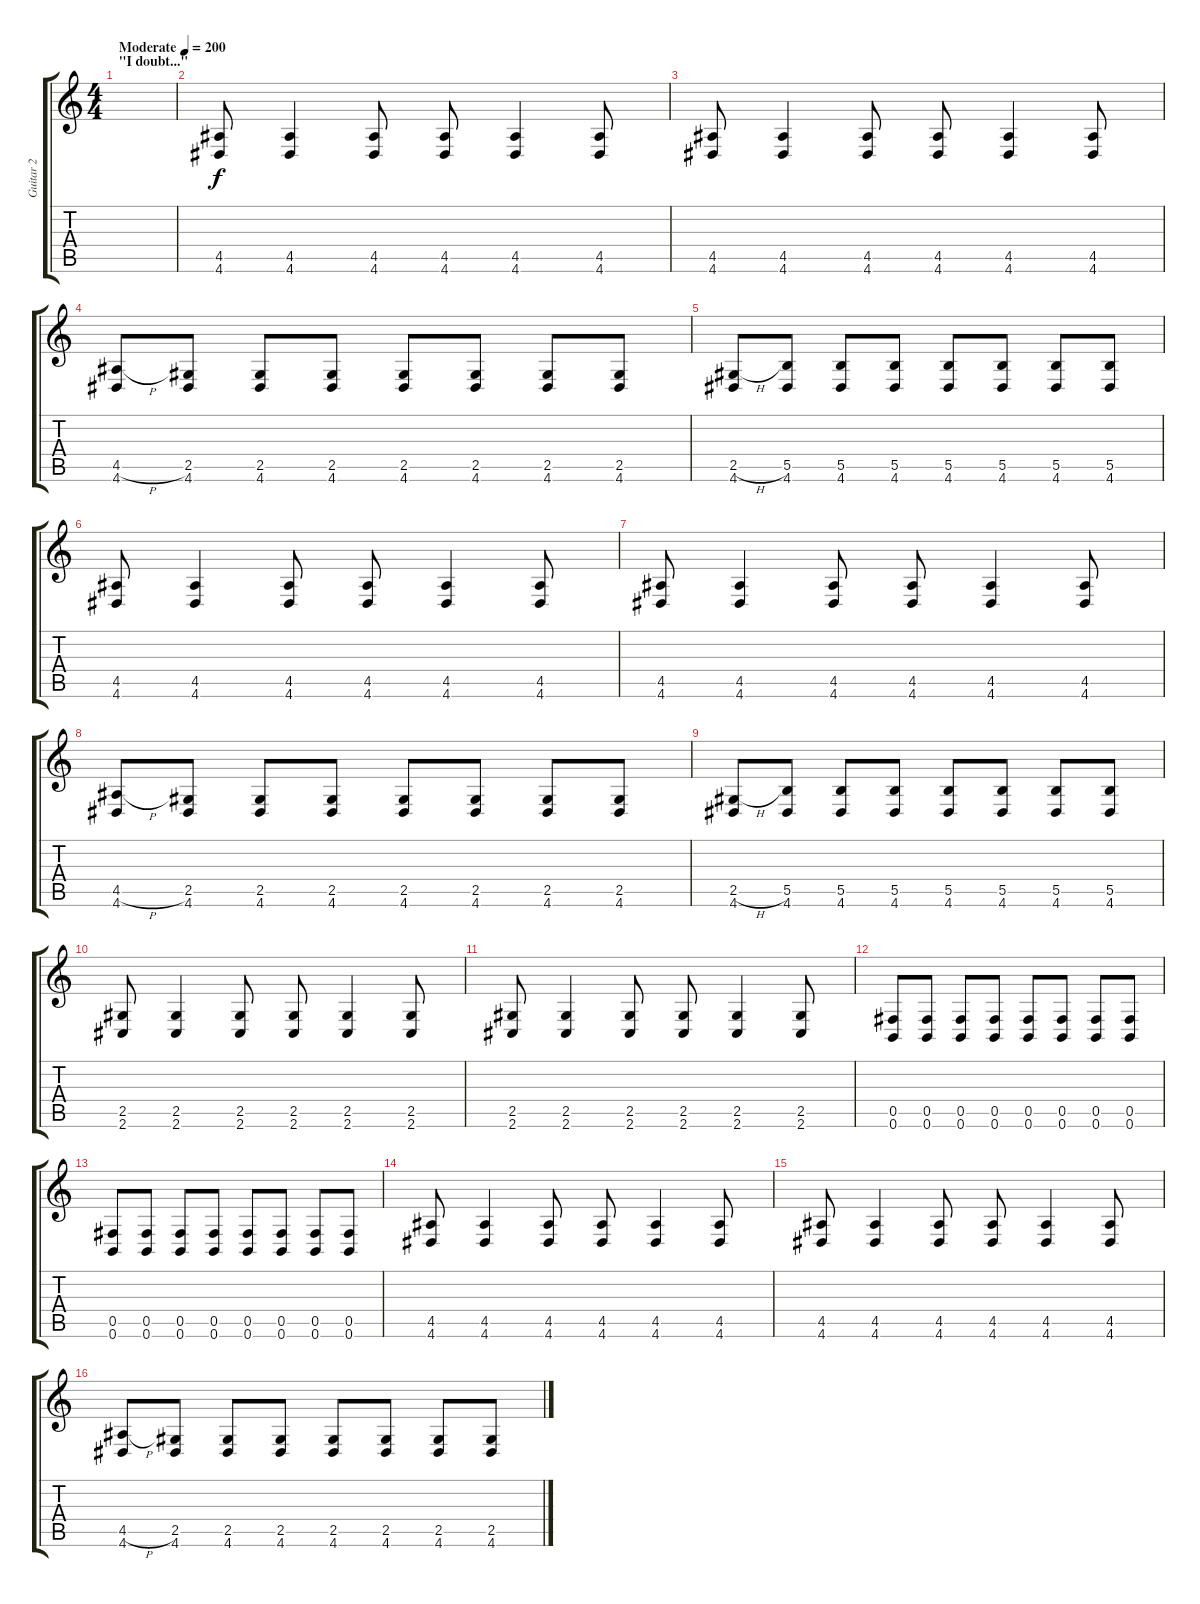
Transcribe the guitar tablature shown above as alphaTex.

\track ("Guitar 2" "Guitar 2") {instrument distortionguitar}
\staff {score tabs}
\tuning (Db4 Ab3 E3 B2 Gb2 B1) {hide}
\ts (4 4)
\section ("" "\"I doubt...\"")
\tempo (200 "Moderate")
\clef g2
\ks c
|
(4.5 4.6).8 (4.5 4.6).4 (4.5 4.6).8 (4.5 4.6).8 (4.5 4.6).4 (4.5 4.6).8 |
(4.5 4.6).8 (4.5 4.6).4 (4.5 4.6).8 (4.5 4.6).8 (4.5 4.6).4 (4.5 4.6).8 |
(4.5{h} 4.6).8 (2.5 4.6).8 (2.5 4.6).8 (2.5 4.6).8 (2.5 4.6).8 (2.5 4.6).8 (2.5 4.6).8 (2.5 4.6).8 |
(2.5{h} 4.6).8 (5.5 4.6).8 (5.5 4.6).8 (5.5 4.6).8 (5.5 4.6).8 (5.5 4.6).8 (5.5 4.6).8 (5.5 4.6).8 |
(4.5 4.6).8 (4.5 4.6).4 (4.5 4.6).8 (4.5 4.6).8 (4.5 4.6).4 (4.5 4.6).8 |
(4.5 4.6).8 (4.5 4.6).4 (4.5 4.6).8 (4.5 4.6).8 (4.5 4.6).4 (4.5 4.6).8 |
(4.5{h} 4.6).8 (2.5 4.6).8 (2.5 4.6).8 (2.5 4.6).8 (2.5 4.6).8 (2.5 4.6).8 (2.5 4.6).8 (2.5 4.6).8 |
(2.5{h} 4.6).8 (5.5 4.6).8 (5.5 4.6).8 (5.5 4.6).8 (5.5 4.6).8 (5.5 4.6).8 (5.5 4.6).8 (5.5 4.6).8 |
(2.5 2.6).8 (2.5 2.6).4 (2.5 2.6).8 (2.5 2.6).8 (2.5 2.6).4 (2.5 2.6).8 |
(2.5 2.6).8 (2.5 2.6).4 (2.5 2.6).8 (2.5 2.6).8 (2.5 2.6).4 (2.5 2.6).8 |
(0.5 0.6).8 (0.5 0.6).8 (0.5 0.6).8 (0.5 0.6).8 (0.5 0.6).8 (0.5 0.6).8 (0.5 0.6).8 (0.5 0.6).8 |
(0.5 0.6).8 (0.5 0.6).8 (0.5 0.6).8 (0.5 0.6).8 (0.5 0.6).8 (0.5 0.6).8 (0.5 0.6).8 (0.5 0.6).8 |
(4.5 4.6).8 (4.5 4.6).4 (4.5 4.6).8 (4.5 4.6).8 (4.5 4.6).4 (4.5 4.6).8 |
(4.5 4.6).8 (4.5 4.6).4 (4.5 4.6).8 (4.5 4.6).8 (4.5 4.6).4 (4.5 4.6).8 |
(4.5{h} 4.6).8 (2.5 4.6).8 (2.5 4.6).8 (2.5 4.6).8 (2.5 4.6).8 (2.5 4.6).8 (2.5 4.6).8 (2.5 4.6).8
